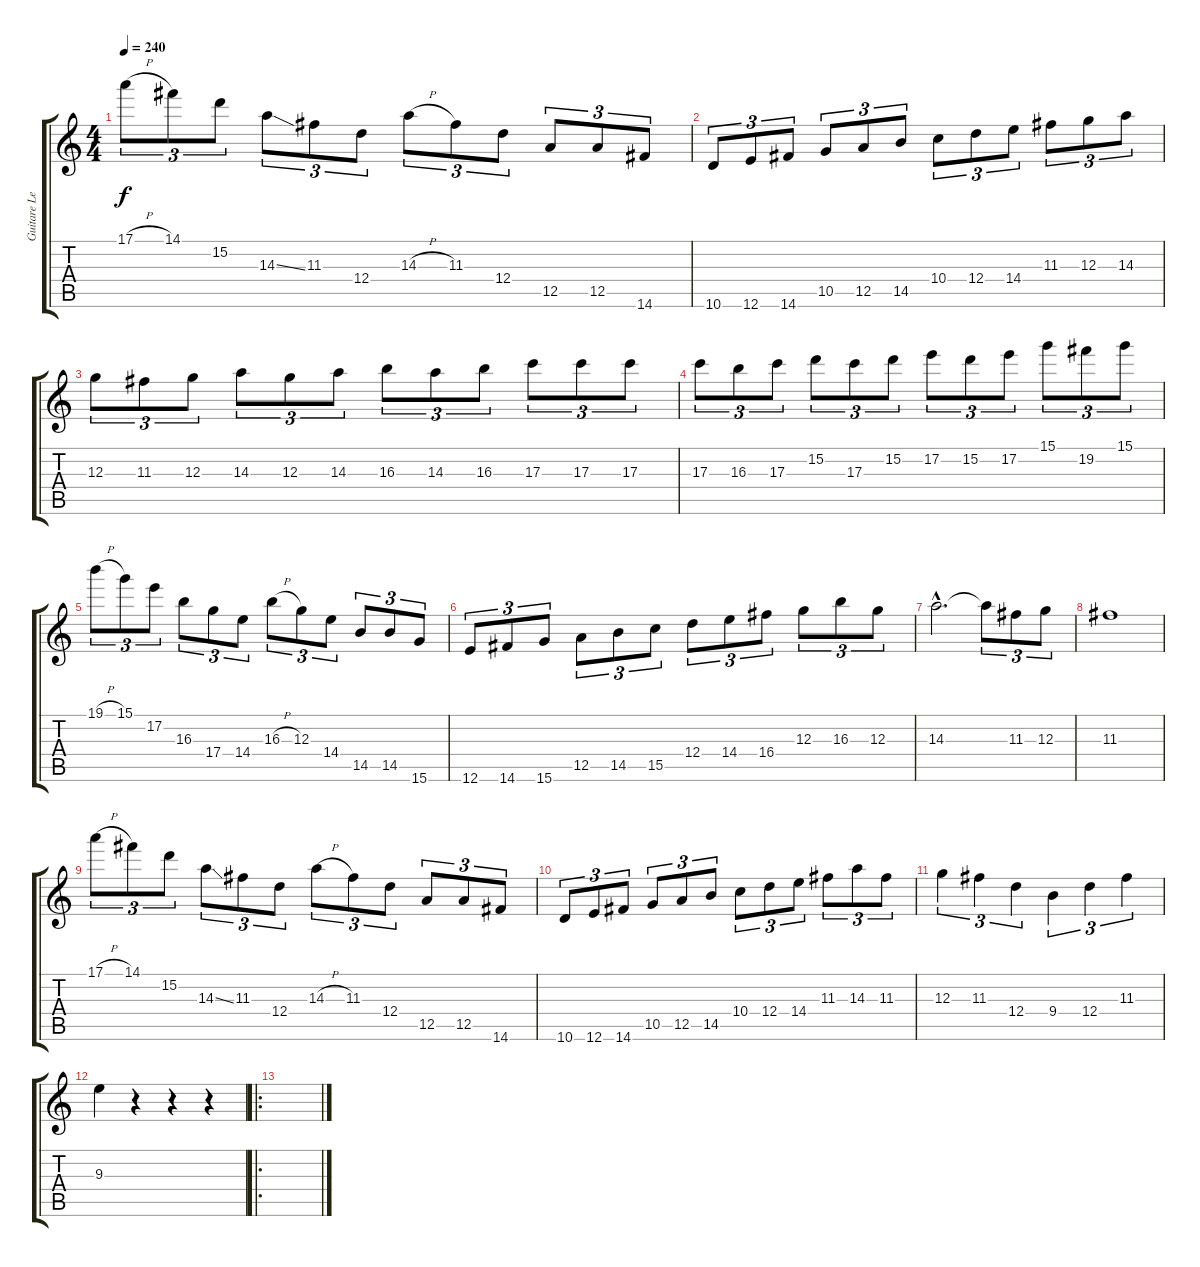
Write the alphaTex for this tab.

\track ("Guitare Lead" "Guitare Le") {instrument distortionguitar}
\staff {score tabs}
\tuning (E4 B3 G3 D3 A2 E2) {hide}
\ts (4 4)
\tempo 240
\clef g2
\ks c
17.1{h}.8{tu (3 2) dy f} 14.1.8{tu (3 2)} 15.2.8{tu (3 2)} 14.3{ss}.8{tu (3 2)} 11.3.8{tu (3 2)} 12.4.8{tu (3 2)} 14.3{h}.8{tu (3 2)} 11.3.8{tu (3 2)} 12.4.8{tu (3 2)} 12.5.8{tu (3 2)} 12.5.8{tu (3 2)} 14.6.8{tu (3 2)} |
10.6.8{tu (3 2)} 12.6.8{tu (3 2)} 14.6.8{tu (3 2)} 10.5.8{tu (3 2)} 12.5.8{tu (3 2)} 14.5.8{tu (3 2)} 10.4.8{tu (3 2)} 12.4.8{tu (3 2)} 14.4.8{tu (3 2)} 11.3.8{tu (3 2)} 12.3.8{tu (3 2)} 14.3.8{tu (3 2)} |
12.3.8{tu (3 2)} 11.3.8{tu (3 2)} 12.3.8{tu (3 2)} 14.3.8{tu (3 2)} 12.3.8{tu (3 2)} 14.3.8{tu (3 2)} 16.3.8{tu (3 2)} 14.3.8{tu (3 2)} 16.3.8{tu (3 2)} 17.3.8{tu (3 2)} 17.3.8{tu (3 2)} 17.3.8{tu (3 2)} |
17.3.8{tu (3 2)} 16.3.8{tu (3 2)} 17.3.8{tu (3 2)} 15.2.8{tu (3 2)} 17.3.8{tu (3 2)} 15.2.8{tu (3 2)} 17.2.8{tu (3 2)} 15.2.8{tu (3 2)} 17.2.8{tu (3 2)} 15.1.8{tu (3 2)} 19.2.8{tu (3 2)} 15.1.8{tu (3 2)} |
19.1{h}.8{tu (3 2)} 15.1.8{tu (3 2)} 17.2.8{tu (3 2)} 16.3.8{tu (3 2)} 17.4.8{tu (3 2)} 14.4.8{tu (3 2)} 16.3{h}.8{tu (3 2)} 12.3.8{tu (3 2)} 14.4.8{tu (3 2)} 14.5.8{tu (3 2)} 14.5.8{tu (3 2)} 15.6.8{tu (3 2)} |
12.6.8{tu (3 2)} 14.6.8{tu (3 2)} 15.6.8{tu (3 2)} 12.5.8{tu (3 2)} 14.5.8{tu (3 2)} 15.5.8{tu (3 2)} 12.4.8{tu (3 2)} 14.4.8{tu (3 2)} 16.4.8{tu (3 2)} 12.3.8{tu (3 2)} 16.3.8{tu (3 2)} 12.3.8{tu (3 2)} |
14.3{hac}.2{d} 14.3{t}.8{tu (3 2)} 11.3.8{tu (3 2)} 12.3.8{tu (3 2)} |
11.3.1 |
17.1{h}.8{tu (3 2)} 14.1.8{tu (3 2)} 15.2.8{tu (3 2)} 14.3{ss}.8{tu (3 2)} 11.3.8{tu (3 2)} 12.4.8{tu (3 2)} 14.3{h}.8{tu (3 2)} 11.3.8{tu (3 2)} 12.4.8{tu (3 2)} 12.5.8{tu (3 2)} 12.5.8{tu (3 2)} 14.6.8{tu (3 2)} |
10.6.8{tu (3 2)} 12.6.8{tu (3 2)} 14.6.8{tu (3 2)} 10.5.8{tu (3 2)} 12.5.8{tu (3 2)} 14.5.8{tu (3 2)} 10.4.8{tu (3 2)} 12.4.8{tu (3 2)} 14.4.8{tu (3 2)} 11.3.8{tu (3 2)} 14.3.8{tu (3 2)} 11.3.8{tu (3 2)} |
12.3.4{tu (3 2)} 11.3.4{tu (3 2)} 12.4.4{tu (3 2)} 9.4.4{tu (3 2)} 12.4.4{tu (3 2)} 11.3.4{tu (3 2)} |
9.3.4 r.4 r.4 r.4 |
\ro
